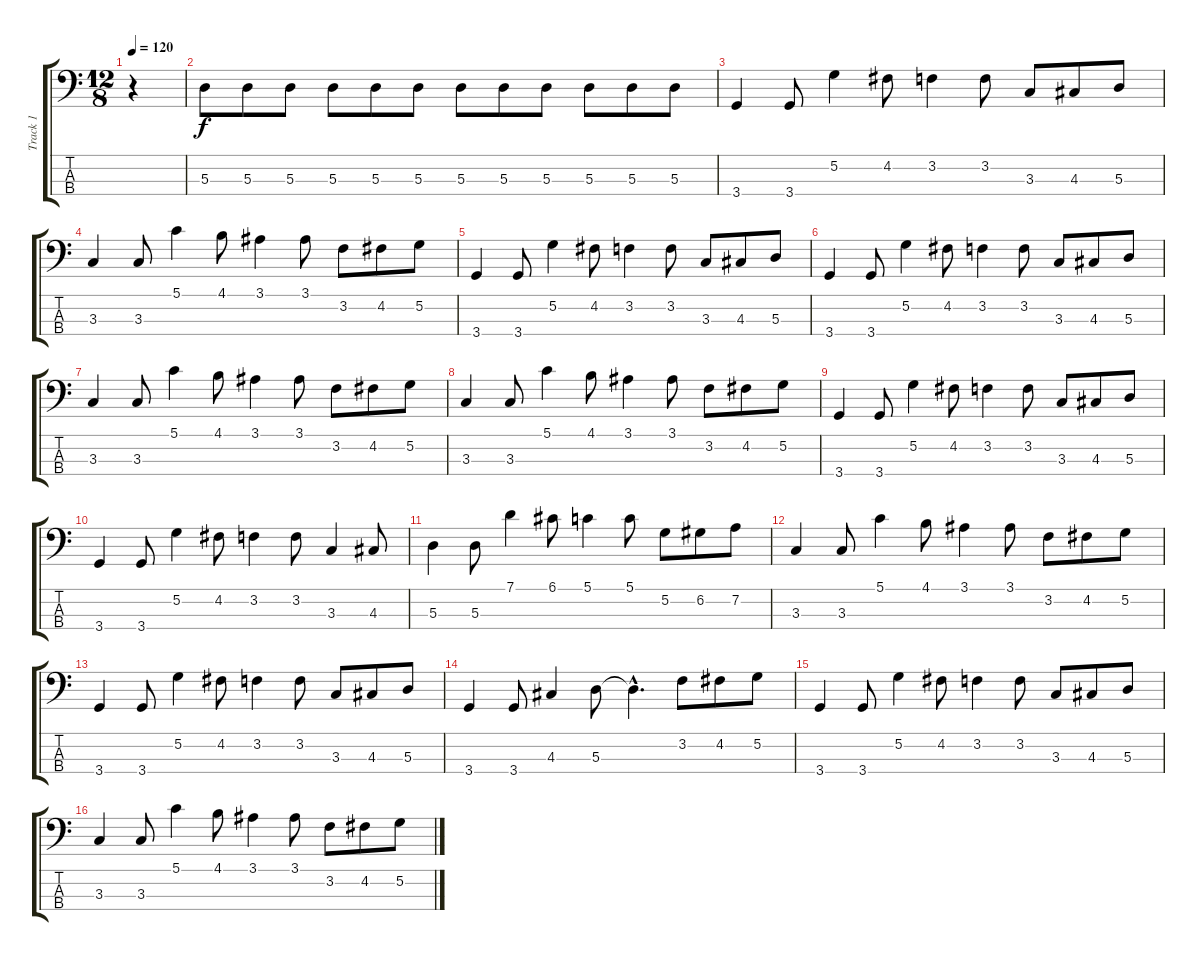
\track ("Track 1" "Track 1") {instrument electricbassfinger}
\staff {score tabs}
\tuning (G2 D2 A1 E1) {hide}
\ts (12 8)
\tempo 120
\clef f4
\ks c
r.4{dy f instrument electricbassfinger} |
5.3.8 5.3.8 5.3.8 5.3.8 5.3.8 5.3.8 5.3.8 5.3.8 5.3.8 5.3.8 5.3.8 5.3.8 |
3.4.4 3.4.8 5.2.4 4.2.8 3.2.4 3.2.8 3.3.8 4.3.8 5.3.8 |
3.3.4 3.3.8 5.1.4 4.1.8 3.1.4 3.1.8 3.2.8 4.2.8 5.2.8 |
3.4.4 3.4.8 5.2.4 4.2.8 3.2.4 3.2.8 3.3.8 4.3.8 5.3.8 |
3.4.4 3.4.8 5.2.4 4.2.8 3.2.4 3.2.8 3.3.8 4.3.8 5.3.8 |
3.3.4 3.3.8 5.1.4 4.1.8 3.1.4 3.1.8 3.2.8 4.2.8 5.2.8 |
3.3.4 3.3.8 5.1.4 4.1.8 3.1.4 3.1.8 3.2.8 4.2.8 5.2.8 |
3.4.4 3.4.8 5.2.4 4.2.8 3.2.4 3.2.8 3.3.8 4.3.8 5.3.8 |
3.4.4 3.4.8 5.2.4 4.2.8 3.2.4 3.2.8 3.3.4 4.3.8 |
5.3.4 5.3.8 7.1.4 6.1.8 5.1.4 5.1.8 5.2.8 6.2.8 7.2.8 |
3.3.4 3.3.8 5.1.4 4.1.8 3.1.4 3.1.8 3.2.8 4.2.8 5.2.8 |
3.4.4 3.4.8 5.2.4 4.2.8 3.2.4 3.2.8 3.3.8 4.3.8 5.3.8 |
3.4.4 3.4.8 4.3.4 5.3.8 5.3{hac t}.4{d} 3.2.8 4.2.8 5.2.8 |
3.4.4 3.4.8 5.2.4 4.2.8 3.2.4 3.2.8 3.3.8 4.3.8 5.3.8 |
3.3.4 3.3.8 5.1.4 4.1.8 3.1.4 3.1.8 3.2.8 4.2.8 5.2.8
